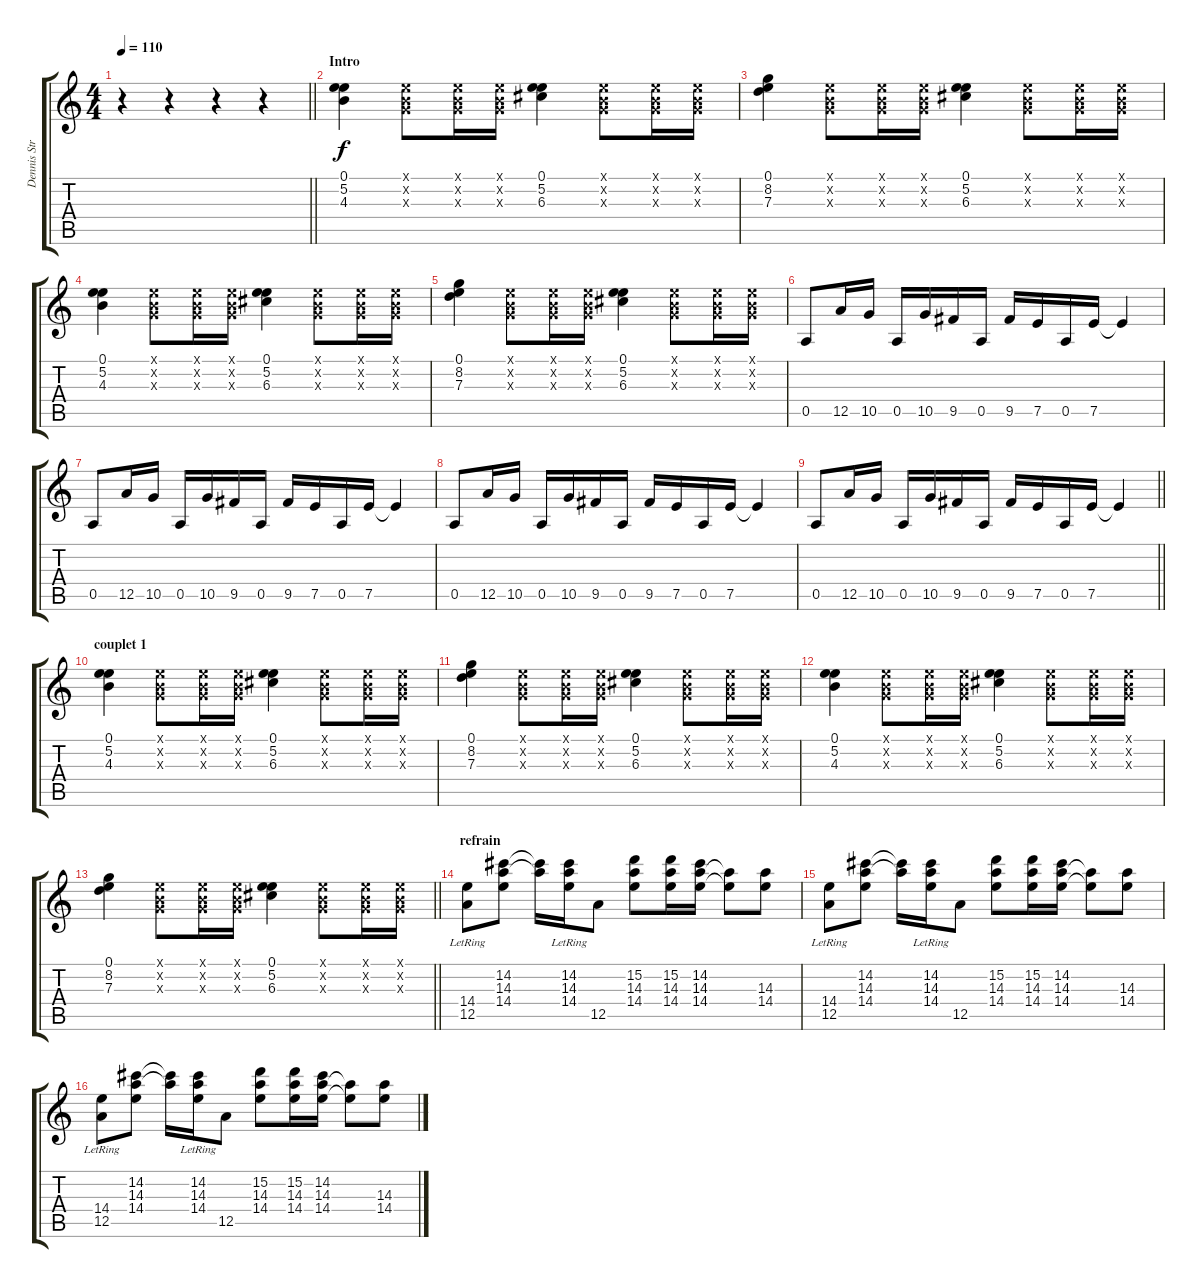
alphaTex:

\track ("Dennis Stratton" "Dennis Str") {instrument overdrivenguitar}
\staff {score tabs}
\tuning (E4 B3 G3 D3 A2 E2) {hide}
\ts (4 4)
\tempo 110
\clef g2
\barLineRight lightlight
\ks c
r.4{dy f instrument overdrivenguitar} r.4 r.4 r.4 |
\section ("" "Intro")
(0.1 5.2 4.3).4 (0.1{x} 0.2{x} 0.3{x}).8 (0.1{x} 0.2{x} 0.3{x}).16 (0.1{x} 0.2{x} 0.3{x}).16 (0.1 5.2 6.3).4 (0.1{x} 0.2{x} 0.3{x}).8 (0.1{x} 0.2{x} 0.3{x}).16 (0.1{x} 0.2{x} 0.3{x}).16 |
(0.1 8.2 7.3).4 (0.1{x} 0.2{x} 0.3{x}).8 (0.1{x} 0.2{x} 0.3{x}).16 (0.1{x} 0.2{x} 0.3{x}).16 (0.1 5.2 6.3).4 (0.1{x} 0.2{x} 0.3{x}).8 (0.1{x} 0.2{x} 0.3{x}).16 (0.1{x} 0.2{x} 0.3{x}).16 |
(0.1 5.2 4.3).4 (0.1{x} 0.2{x} 0.3{x}).8 (0.1{x} 0.2{x} 0.3{x}).16 (0.1{x} 0.2{x} 0.3{x}).16 (0.1 5.2 6.3).4 (0.1{x} 0.2{x} 0.3{x}).8 (0.1{x} 0.2{x} 0.3{x}).16 (0.1{x} 0.2{x} 0.3{x}).16 |
(0.1 8.2 7.3).4 (0.1{x} 0.2{x} 0.3{x}).8 (0.1{x} 0.2{x} 0.3{x}).16 (0.1{x} 0.2{x} 0.3{x}).16 (0.1 5.2 6.3).4 (0.1{x} 0.2{x} 0.3{x}).8 (0.1{x} 0.2{x} 0.3{x}).16 (0.1{x} 0.2{x} 0.3{x}).16 |
0.5.8 12.5.16 10.5.16 0.5.16 10.5.16 9.5.16 0.5.16 9.5.16 7.5.16 0.5.16 7.5.16 7.5{t}.4 |
0.5.8 12.5.16 10.5.16 0.5.16 10.5.16 9.5.16 0.5.16 9.5.16 7.5.16 0.5.16 7.5.16 7.5{t}.4 |
0.5.8 12.5.16 10.5.16 0.5.16 10.5.16 9.5.16 0.5.16 9.5.16 7.5.16 0.5.16 7.5.16 7.5{t}.4 |
\barLineRight lightlight
0.5.8 12.5.16 10.5.16 0.5.16 10.5.16 9.5.16 0.5.16 9.5.16 7.5.16 0.5.16 7.5.16 7.5{t}.4 |
\section ("" "couplet 1")
(0.1 5.2 4.3).4 (0.1{x} 0.2{x} 0.3{x}).8 (0.1{x} 0.2{x} 0.3{x}).16 (0.1{x} 0.2{x} 0.3{x}).16 (0.1 5.2 6.3).4 (0.1{x} 0.2{x} 0.3{x}).8 (0.1{x} 0.2{x} 0.3{x}).16 (0.1{x} 0.2{x} 0.3{x}).16 |
(0.1 8.2 7.3).4 (0.1{x} 0.2{x} 0.3{x}).8 (0.1{x} 0.2{x} 0.3{x}).16 (0.1{x} 0.2{x} 0.3{x}).16 (0.1 5.2 6.3).4 (0.1{x} 0.2{x} 0.3{x}).8 (0.1{x} 0.2{x} 0.3{x}).16 (0.1{x} 0.2{x} 0.3{x}).16 |
(0.1 5.2 4.3).4 (0.1{x} 0.2{x} 0.3{x}).8 (0.1{x} 0.2{x} 0.3{x}).16 (0.1{x} 0.2{x} 0.3{x}).16 (0.1 5.2 6.3).4 (0.1{x} 0.2{x} 0.3{x}).8 (0.1{x} 0.2{x} 0.3{x}).16 (0.1{x} 0.2{x} 0.3{x}).16 |
\barLineRight lightlight
(0.1 8.2 7.3).4 (0.1{x} 0.2{x} 0.3{x}).8 (0.1{x} 0.2{x} 0.3{x}).16 (0.1{x} 0.2{x} 0.3{x}).16 (0.1 5.2 6.3).4 (0.1{x} 0.2{x} 0.3{x}).8 (0.1{x} 0.2{x} 0.3{x}).16 (0.1{x} 0.2{x} 0.3{x}).16 |
\section ("" "refrain")
(14.4{lr} 12.5{lr}).8 (14.2 14.3 14.4).8 (14.2{t} 14.3{t}).16 (14.2{lr} 14.3{lr} 14.4).16 12.5.8 (15.2 14.3 14.4).8 (15.2 14.3 14.4).16 (14.2 14.3 14.4).16 (14.3{t} 14.4{t}).8 (14.3 14.4).8 |
(14.4{lr} 12.5{lr}).8 (14.2 14.3 14.4).8 (14.2{t} 14.3{t}).16 (14.2{lr} 14.3{lr} 14.4).16 12.5.8 (15.2 14.3 14.4).8 (15.2 14.3 14.4).16 (14.2 14.3 14.4).16 (14.3{t} 14.4{t}).8 (14.3 14.4).8 |
(14.4{lr} 12.5{lr}).8 (14.2 14.3 14.4).8 (14.2{t} 14.3{t}).16 (14.2{lr} 14.3{lr} 14.4).16 12.5.8 (15.2 14.3 14.4).8 (15.2 14.3 14.4).16 (14.2 14.3 14.4).16 (14.3{t} 14.4{t}).8 (14.3 14.4).8
